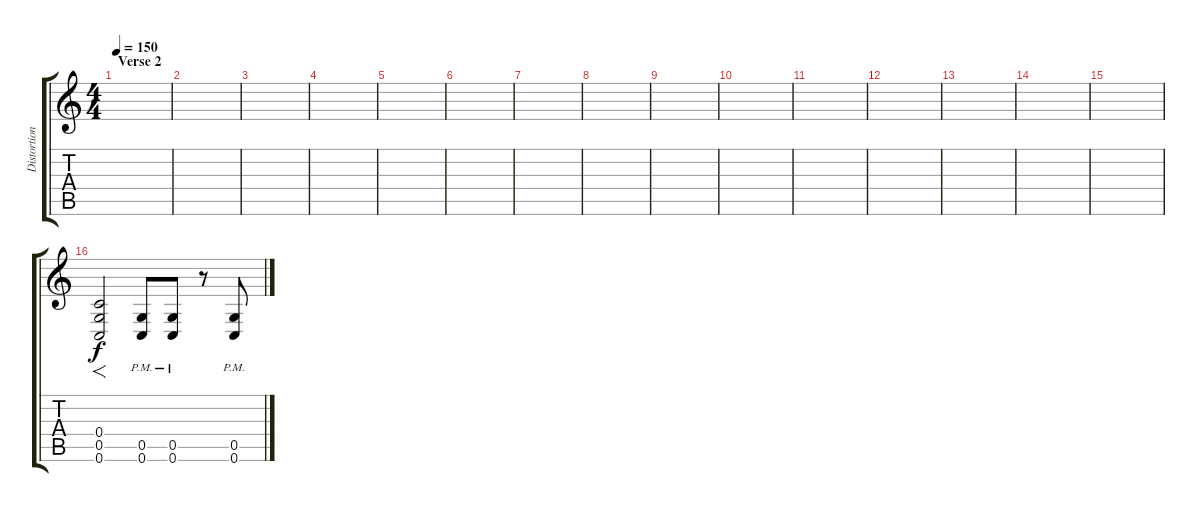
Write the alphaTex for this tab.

\track ("Distortion Guitar 2" "Distortion") {instrument distortionguitar}
\staff {score tabs}
\tuning (D4 A3 F3 C3 G2 C2) {hide}
\ts (4 4)
\section ("" "Verse 2")
\tempo 150
\clef g2
\ks c
|
|
|
|
|
|
|
|
|
|
|
|
|
|
|
(0.4 0.5 0.6).2{f} (0.5{pm} 0.6{pm}).8 (0.5{pm} 0.6{pm}).8 r.8 (0.5{pm} 0.6{pm}).8
